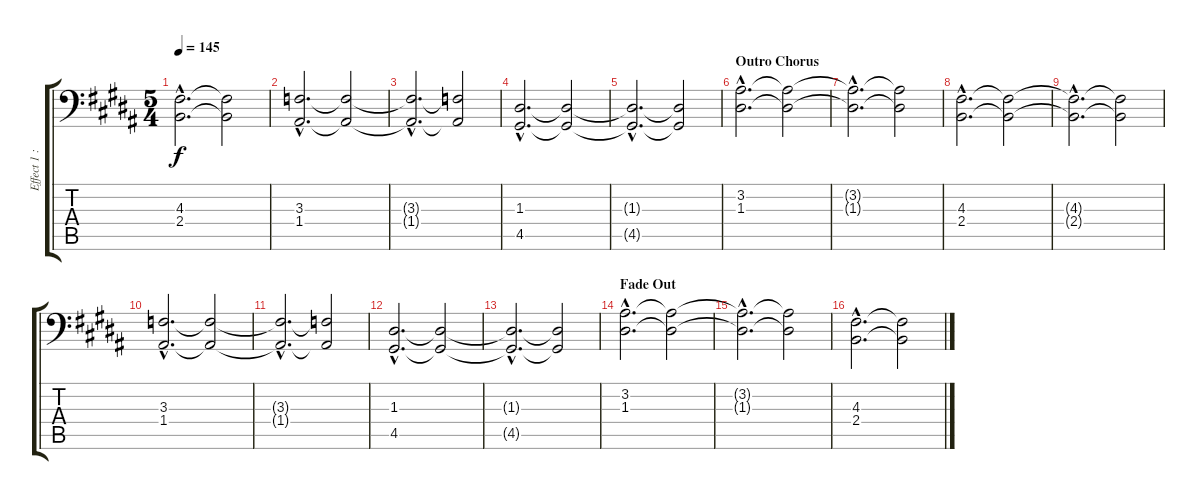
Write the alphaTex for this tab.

\track ("Effect 1 : Distortion" "Effect 1 :") {instrument distortionguitar}
\staff {score tabs}
\tuning (C3 G2 D2 A1 E1 B0) {hide}
\ts (5 4)
\tempo 145
\clef f4
\ks b
(4.3{hac t} 2.4{hac t}).2{d dy f} (4.3{t} 2.4{t}).2 |
(3.3{hac} 1.4{hac}).2{d} (3.3{t} 1.4{t}).2 |
(3.3{hac t} 1.4{hac t}).2{d} (3.3{t} 1.4{t}).2 |
(1.3{hac} 4.5{hac}).2{d} (1.3{t} 4.5{t}).2 |
(1.3{hac t} 4.5{hac t}).2{d} (1.3{t} 4.5{t}).2 |
\section ("" "Outro Chorus")
(3.2{hac} 1.3{hac}).2{d} (3.2{t} 1.3{t}).2 |
(3.2{hac t} 1.3{hac t}).2{d} (3.2{t} 1.3{t}).2 |
(4.3{hac} 2.4{hac}).2{d} (4.3{t} 2.4{t}).2 |
(4.3{hac t} 2.4{hac t}).2{d} (4.3{t} 2.4{t}).2 |
(3.3{hac} 1.4{hac}).2{d} (3.3{t} 1.4{t}).2 |
(3.3{hac t} 1.4{hac t}).2{d} (3.3{t} 1.4{t}).2 |
(1.3{hac} 4.5{hac}).2{d} (1.3{t} 4.5{t}).2 |
(1.3{hac t} 4.5{hac t}).2{d} (1.3{t} 4.5{t}).2 |
\section ("" "Fade Out")
(3.2{hac} 1.3{hac}).2{d} (3.2{t} 1.3{t}).2 |
(3.2{hac t} 1.3{hac t}).2{d} (3.2{t} 1.3{t}).2 |
(4.3{hac} 2.4{hac}).2{d} (4.3{t} 2.4{t}).2
